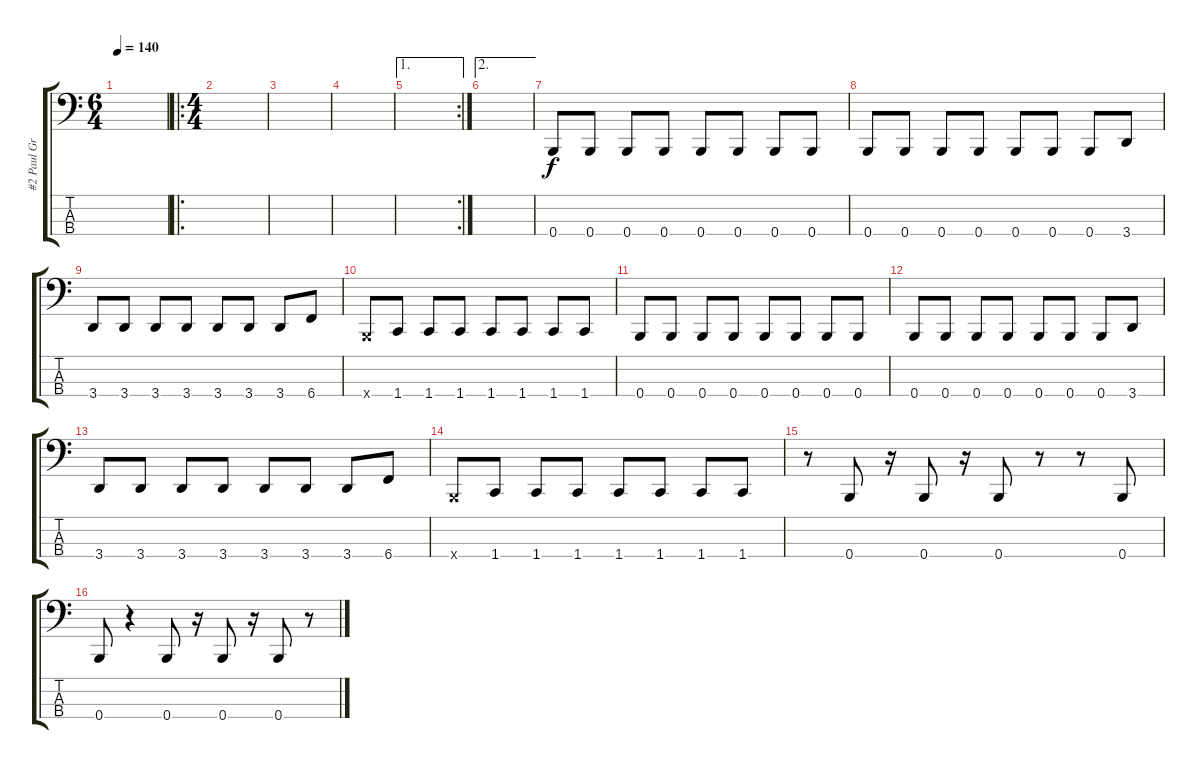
\track ("#2 Paul Gray" "#2 Paul Gr") {instrument electricbasspick}
\staff {score tabs}
\tuning (E2 B1 Gb1 B0) {hide}
\ts (6 4)
\tempo 140
\clef f4
\ks c
|
\ro
\ts (4 4)
|
|
|
\ae 1
\rc 2
|
\ae 2
|
0.4.8 0.4.8 0.4.8 0.4.8 0.4.8 0.4.8 0.4.8 0.4.8 |
0.4.8 0.4.8 0.4.8 0.4.8 0.4.8 0.4.8 0.4.8 3.4.8 |
3.4.8 3.4.8 3.4.8 3.4.8 3.4.8 3.4.8 3.4.8 6.4.8 |
0.4{x}.8 1.4.8 1.4.8 1.4.8 1.4.8 1.4.8 1.4.8 1.4.8 |
0.4.8 0.4.8 0.4.8 0.4.8 0.4.8 0.4.8 0.4.8 0.4.8 |
0.4.8 0.4.8 0.4.8 0.4.8 0.4.8 0.4.8 0.4.8 3.4.8 |
3.4.8 3.4.8 3.4.8 3.4.8 3.4.8 3.4.8 3.4.8 6.4.8 |
0.4{x}.8 1.4.8 1.4.8 1.4.8 1.4.8 1.4.8 1.4.8 1.4.8 |
r.8 0.4.8 r.16 0.4.8 r.16 0.4.8 r.8 r.8 0.4.8 |
0.4.8 r.4 0.4.8 r.16 0.4.8 r.16 0.4.8 r.8
